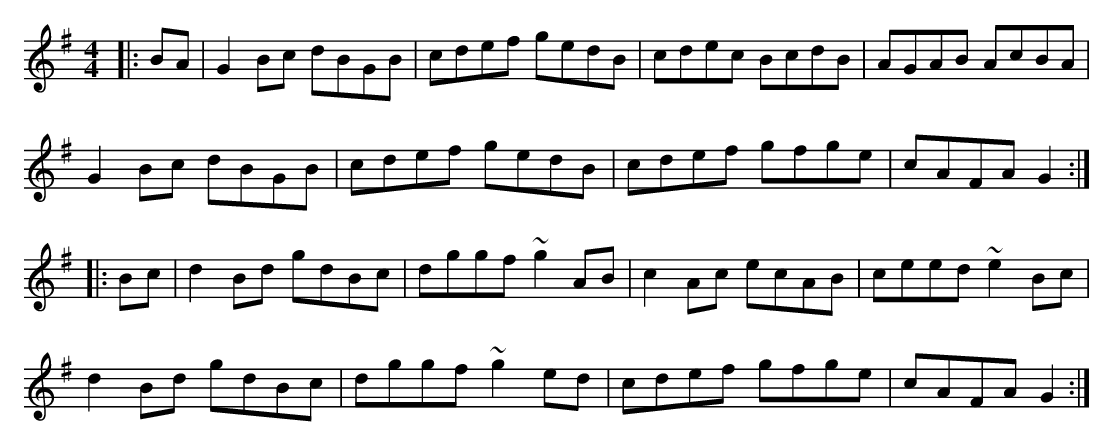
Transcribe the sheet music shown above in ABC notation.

X:1
M:4/4
K:G
|:BA|G2Bc dBGB|cdef gedB|cdec BcdB|AGAB AcBA|
G2Bc dBGB|cdef gedB|cdef gfge|cAFA G2:|
|:Bc|d2Bd gdBc|dggf ~g2AB|c2Ac ecAB|ceed ~e2Bc|
d2Bd gdBc|dggf ~g2ed|cdef gfge|cAFA G2:|
